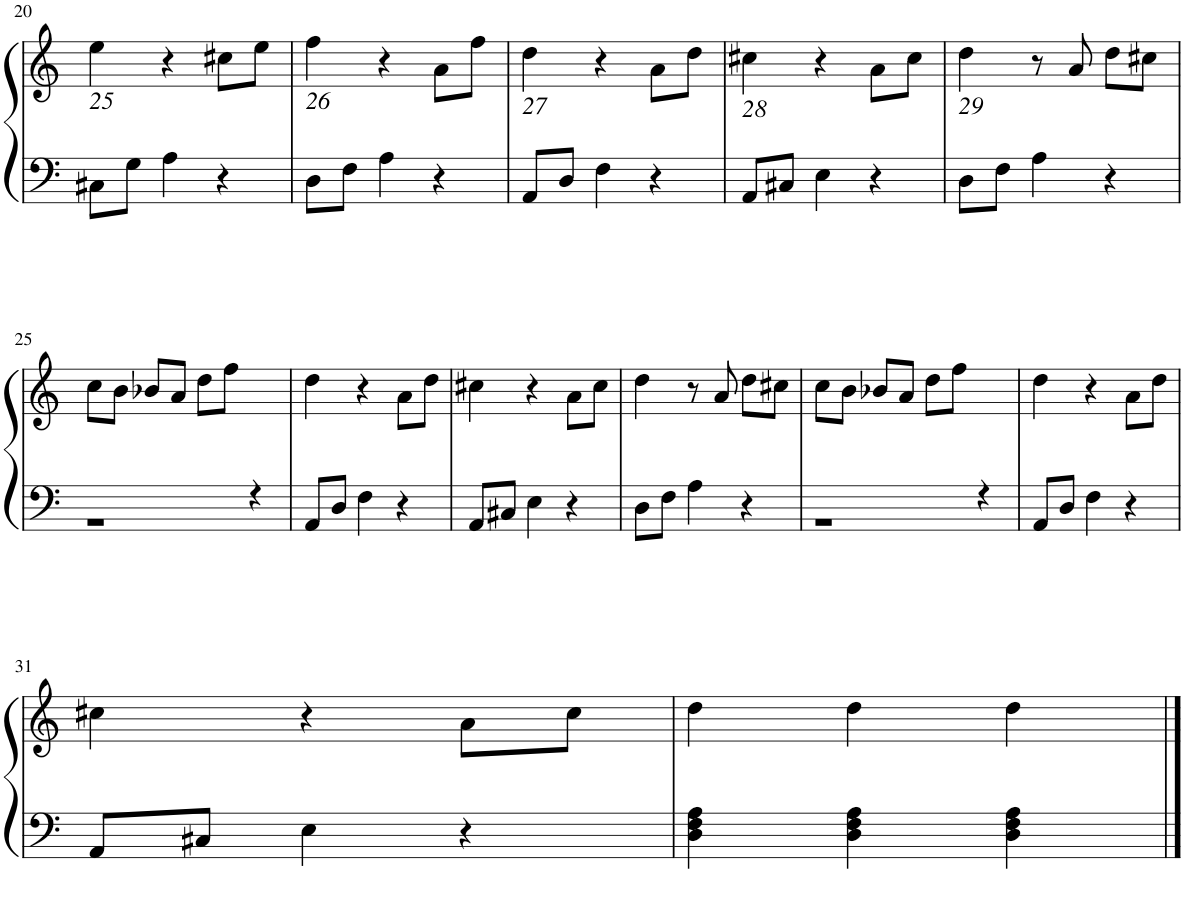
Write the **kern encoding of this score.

**kern	**kern
*part1	*part1
*staff2	*staff1
*I"Instrument 1	*
!!LO:PB:g=z
*clefF4	*clefG2
*k[]	*k[]
*M3/4	*M3/4
=20	=20
!	!LO:TX:b:i:t=25
8C#X\L	4ee\
8G\J	.
4A\	4r
4r	8cc#X\L
.	8ee\J
=21	=21
!	!LO:TX:b:i:t=26
8D\L	4ff\
8F\J	.
4A\	4r
4r	8a\L
.	8ff\J
=22	=22
!	!LO:TX:b:i:t=27
8AA/L	4dd\
8D/J	.
4F\	4r
4r	8a\L
.	8dd\J
=23	=23
!	!LO:TX:b:i:t=28
8AA/L	4cc#X\
8C#X/J	.
4E\	4r
4r	8a\L
.	8cc#\J
=24	=24
!	!LO:TX:b:i:t=29
8D\L	4dd\
8F\J	.
4A\	8r
.	8a/
4r	8dd\L
.	8cc#X\J
!!LO:LB:g=z
=25	=25
*^	*
2.ryy	2.r	8cc\L
.	.	8b\J
.	.	8b-X/L
.	.	8a/J
.	.	8dd\L
.	.	8ff\J
4r	4ryy	4ryy
*v	*v	*
=26	=26
8AA/L	4dd\
4r	.
.	4r
8D/J	.
4F\	8a\L
.	8dd\J
4r	4ryy
=27	=27
8AA/L	4cc#X\
8C#X/J	.
4E\	4r
4r	8a\L
.	8cc#\J
=28	=28
8D\L	4dd\
8F\J	.
4A\	8r
.	8a/
4r	8dd\L
.	8cc#X\J
=29	=29
*^	*
2.ryy	2.r	8cc\L
.	.	8b\J
.	.	8b-X/L
.	.	8a/J
.	.	8dd\L
.	.	8ff\J
4r	4ryy	4ryy
*v	*v	*
=30	=30
8AA/L	4dd\
4r	.
.	4r
8D/J	.
4F\	8a\L
.	8dd\J
4r	4ryy
!!LO:LB:g=z
=31	=31
8AA/L	4cc#X\
8C#X/J	.
4E\	4r
4r	8a\L
.	8cc#\J
=32	=32
4D\ 4F\ 4A\	4dd\
4D\ 4F\ 4A\	4dd\
4D\ 4F\ 4A\	4dd\
==	==
*-	*-
